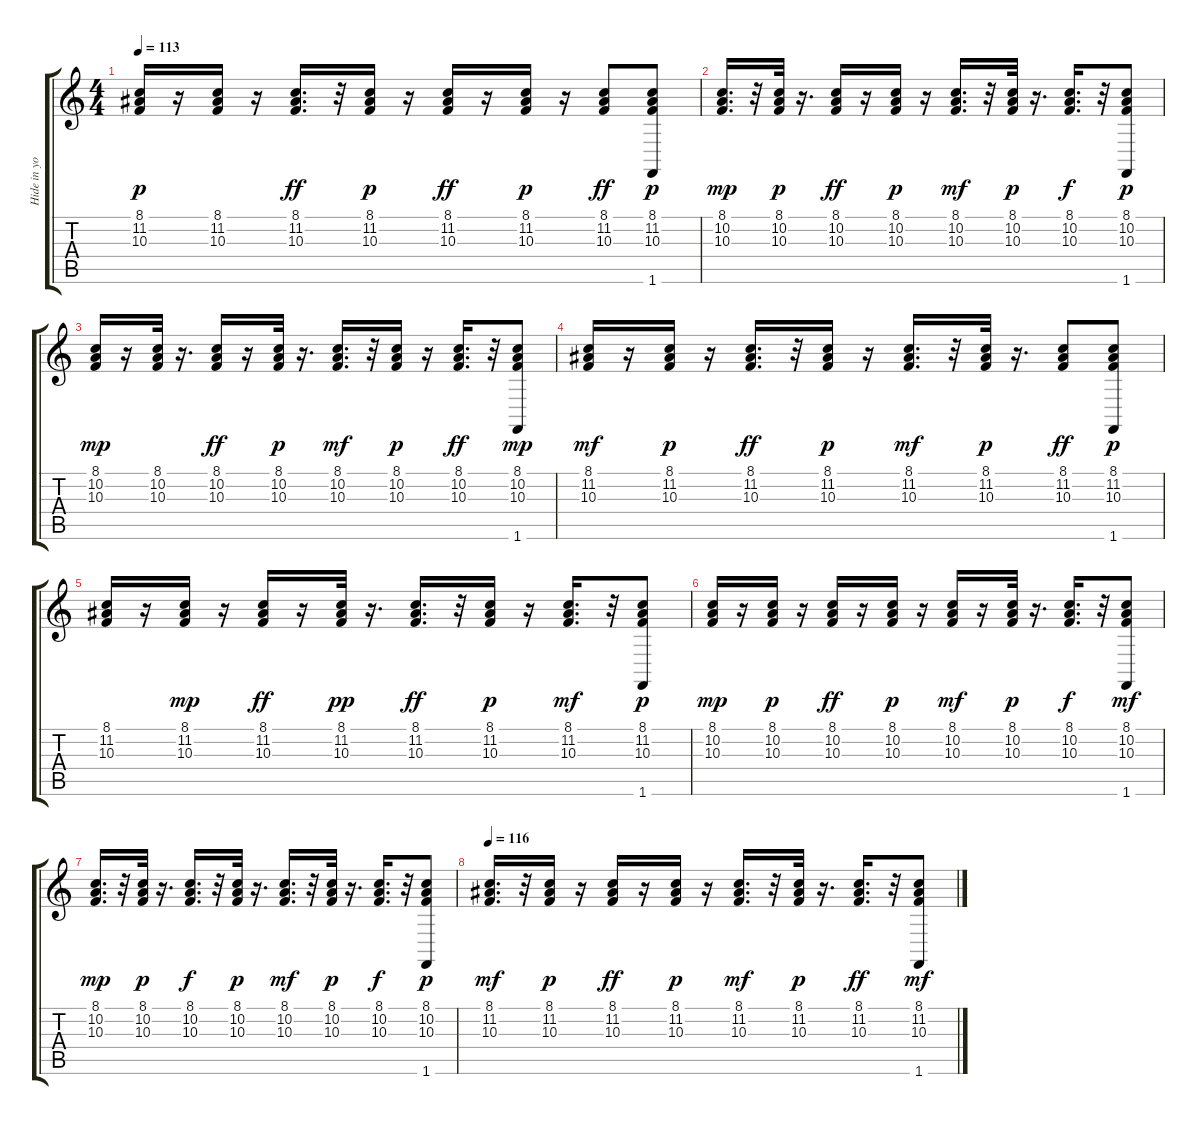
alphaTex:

\track ("Hide in your shell" "Hide in yo") {instrument electricpiano2}
\staff {score tabs}
\tuning (E4 B3 G3 D3 A2 E2) {hide}
\ts (4 4)
\tempo 113
\clef g2
\ks c
(8.1 11.2 10.3).16{dy p} r.16 (8.1 11.2 10.3).16 r.16 (8.1 11.2 10.3).16{d dy ff} r.32 (8.1 11.2 10.3).16{dy p} r.16 (8.1 11.2 10.3).16{dy ff} r.16 (8.1 11.2 10.3).16{dy p} r.16 (8.1 11.2 10.3).8{dy ff} (8.1 11.2 10.3 1.6).8{dy p} |
(8.1 10.2 10.3).16{d dy mp} r.32 (8.1 10.2 10.3).32{dy p} r.16{d} (8.1 10.2 10.3).16{dy ff} r.16 (8.1 10.2 10.3).16{dy p} r.16 (8.1 10.2 10.3).16{d dy mf} r.32 (8.1 10.2 10.3).32{dy p} r.16{d} (8.1 10.2 10.3).16{d dy f} r.32 (8.1 10.2 10.3 1.6).8{dy p} |
(8.1 10.2 10.3).16{dy mp} r.16 (8.1 10.2 10.3).32 r.16{d} (8.1 10.2 10.3).16{dy ff} r.16 (8.1 10.2 10.3).32{dy p} r.16{d} (8.1 10.2 10.3).16{d dy mf} r.32 (8.1 10.2 10.3).16{dy p} r.16 (8.1 10.2 10.3).16{d dy ff} r.32 (8.1 10.2 10.3 1.6).8{dy mp} |
(8.1 11.2 10.3).16{dy mf} r.16 (8.1 11.2 10.3).16{dy p} r.16 (8.1 11.2 10.3).16{d dy ff} r.32 (8.1 11.2 10.3).16{dy p} r.16 (8.1 11.2 10.3).16{d dy mf} r.32 (8.1 11.2 10.3).32{dy p} r.16{d} (8.1 11.2 10.3).8{dy ff} (8.1 11.2 10.3 1.6).8{dy p} |
(8.1 11.2 10.3).16 r.16 (8.1 11.2 10.3).16{dy mp} r.16 (8.1 11.2 10.3).16{dy ff} r.16 (8.1 11.2 10.3).32{dy pp} r.16{d} (8.1 11.2 10.3).16{d dy ff} r.32 (8.1 11.2 10.3).16{dy p} r.16 (8.1 11.2 10.3).16{d dy mf} r.32 (8.1 11.2 10.3 1.6).8{dy p} |
(8.1 10.2 10.3).16{dy mp} r.16 (8.1 10.2 10.3).16{dy p} r.16 (8.1 10.2 10.3).16{dy ff} r.16 (8.1 10.2 10.3).16{dy p} r.16 (8.1 10.2 10.3).16{dy mf} r.16 (8.1 10.2 10.3).32{dy p} r.16{d} (8.1 10.2 10.3).16{d dy f} r.32 (8.1 10.2 10.3 1.6).8{dy mf} |
(8.1 10.2 10.3).16{d dy mp} r.32 (8.1 10.2 10.3).32{dy p} r.16{d} (8.1 10.2 10.3).16{d dy f} r.32 (8.1 10.2 10.3).32{dy p} r.16{d} (8.1 10.2 10.3).16{d dy mf} r.32 (8.1 10.2 10.3).32{dy p} r.16{d} (8.1 10.2 10.3).16{d dy f} r.32 (8.1 10.2 10.3 1.6).8{dy p} |
\tempo 116
(8.1 11.2 10.3).16{d dy mf} r.32 (8.1 11.2 10.3).16{dy p} r.16 (8.1 11.2 10.3).16{dy ff} r.16 (8.1 11.2 10.3).16{dy p} r.16 (8.1 11.2 10.3).16{d dy mf} r.32 (8.1 11.2 10.3).32{dy p} r.16{d} (8.1 11.2 10.3).16{d dy ff} r.32 (8.1 11.2 10.3 1.6).8{dy mf}
